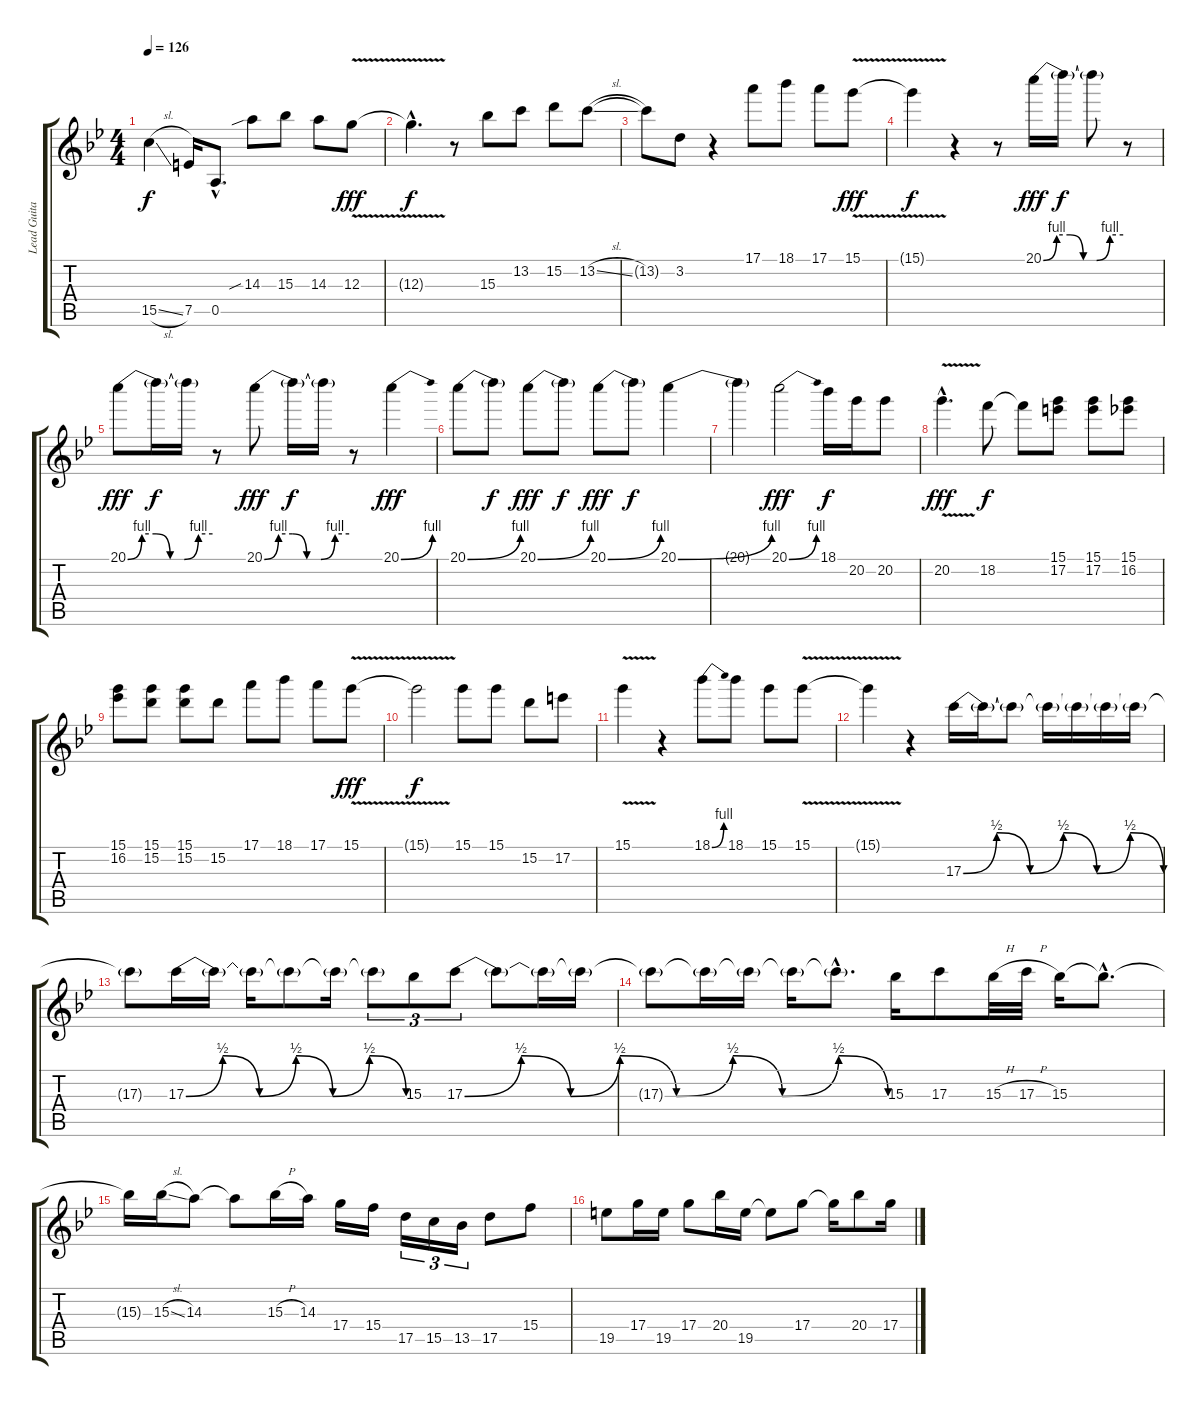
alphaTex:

\track ("Lead Guitar" "Lead Guita") {instrument distortionguitar}
\staff {score tabs}
\tuning (E4 B3 G3 D3 A2 E2) {hide}
\ts (4 4)
\tempo 126
\clef g2
\ks bb
15.5{sl}.4{dy f} 7.5.16 0.5{hac}.8{d} 14.3{sib}.8 15.3.8 14.3.8 12.3{v}.8{dy fff} |
12.3{hac t}.4{d dy f} r.8 15.3.8 13.2.8 15.2.8 13.2{sl}.8 |
13.2{t}.8 3.2.8 r.4 17.1.8 18.1.8 17.1.8 15.1{v}.8{dy fff} |
15.1{t}.4{dy f} r.4 r.8 20.1{be (custom 0 0 10 4 20 4 30 0 40 0 50 4 60 4)}.16{dy fff} 20.1{t}.16{dy f} 20.1{t}.8 r.8 |
20.1{be (custom 0 0 10 4 20 4 30 0 40 0 50 4 60 4)}.8{dy fff} 20.1{t}.16{dy f} 20.1{t}.16 r.8 20.1{be (custom 0 0 10 4 20 4 30 0 40 0 50 4 60 4)}.8{dy fff} 20.1{t}.16{dy f} 20.1{t}.16 r.8 20.1{be (bend 0 0 60 4)}.4{dy fff} |
20.1{be (bend 0 0 60 4)}.8 20.1{t}.8{dy f} 20.1{be (bend 0 0 60 4)}.8{dy fff} 20.1{t}.8{dy f} 20.1{be (bend 0 0 60 4)}.8{dy fff} 20.1{t}.8{dy f} 20.1{be (bend 0 0 60 4)}.4 |
20.1{t}.4 20.1{be (bend 0 0 60 4)}.2{dy fff} 18.1.16{dy f} 20.2.16 20.2.8 |
20.2{v hac}.4{d dy fff} 18.2.8{dy f} 18.2{t}.8 (15.1 17.2).8 (15.1 17.2).8 (15.1 16.2).8 |
(15.1 16.2).8 (15.1 15.2).8 (15.1 15.2).8 15.2.8 17.1.8 18.1.8 17.1.8 15.1{v}.8{dy fff} |
15.1{t}.2{dy f} 15.1.8 15.1.8 15.2.8 17.2.8 |
15.1{v}.4 r.4 18.1{be (bend 0 0 60 4)}.8 18.1.8 15.1.8 15.1{v}.8 |
15.1{t}.4 r.4 17.3{be (custom 0 0 10 2 20 0 30 2 40 0 50 2 60 0)}.16 17.3{t}.16 17.3{t}.8 17.3{t}.16 17.3{t}.16 17.3{t}.16 17.3{t}.16 |
17.3{t}.8 17.3{be (custom 0 0 10 2 20 0 30 2 40 0 50 2 60 0)}.16 17.3{t}.16 17.3{t}.16 17.3{t}.8 17.3{t}.16 17.3{t}.8{tu (3 2)} 15.3.8{tu (3 2)} 17.3{be (custom 0 0 8 2 15 0 22 2 30 0 38 2 45 0 53 2 60 0)}.8{tu (3 2)} 17.3{t}.8 17.3{t}.16 17.3{t}.16 |
17.3{t}.8 17.3{t}.16 17.3{t}.16 17.3{t}.16 17.3{hac t}.8{d} 15.3.16 17.3.8 15.3{h}.32 17.3{h}.32 15.3.16 15.3{hac t}.8{d} |
15.3{t}.16 15.3{sl}.16 14.3.8 14.3{t}.8 15.3{h}.16 14.3.16 17.4.16 15.4.16 17.5.16{tu (3 2)} 15.5.16{tu (3 2)} 13.5.16{tu (3 2)} 17.5.8 15.4.8 |
19.5.8 17.4.16 19.5.16 17.4.8 20.4.16 19.5.16 19.5{t}.8 17.4.8 17.4{t}.16 20.4.8 17.4.16
